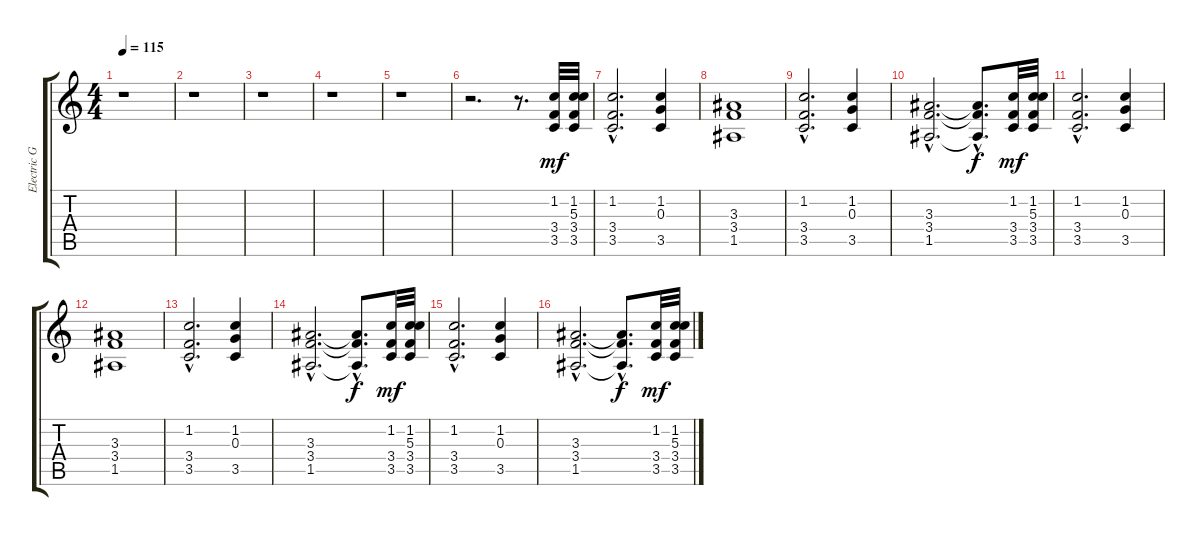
\track ("Electric Guitar III" "Electric G") {instrument distortionguitar}
\staff {score tabs}
\tuning (E4 B3 G3 D3 A2 E2) {hide}
\ts (4 4)
\tempo 115
\clef g2
\ks c
r.1{dy f} |
r.1 |
r.1 |
r.1 |
r.1 |
r.2{d} r.8{d} (1.2 3.4 3.5).32{dy mf volume 14} (1.2 5.3 3.4 3.5).32 |
(1.2{hac} 3.4{hac} 3.5{hac}).2{d} (1.2 0.3 3.5).4 |
(3.3 3.4 1.5).1 |
(1.2{hac} 3.4{hac} 3.5{hac}).2{d} (1.2 0.3 3.5).4 |
(3.3{hac} 3.4{hac} 1.5{hac}).2{d} (3.3{hac t} 3.4{hac t} 1.5{hac t}).8{d dy f} (1.2 3.4 3.5).32{dy mf} (1.2 5.3 3.4 3.5).32 |
(1.2{hac} 3.4{hac} 3.5{hac}).2{d} (1.2 0.3 3.5).4 |
(3.3 3.4 1.5).1 |
(1.2{hac} 3.4{hac} 3.5{hac}).2{d} (1.2 0.3 3.5).4 |
(3.3{hac} 3.4{hac} 1.5{hac}).2{d} (3.3{hac t} 3.4{t} 1.5{hac t}).8{d dy f} (1.2 3.4 3.5).32{dy mf} (1.2 5.3 3.4 3.5).32 |
(1.2{hac} 3.4{hac} 3.5{hac}).2{d} (1.2 0.3 3.5).4 |
(3.3{hac} 3.4{hac} 1.5{hac}).2{d} (3.3{hac t} 3.4{t} 1.5{hac t}).8{d dy f} (1.2 3.4 3.5).32{dy mf} (1.2 5.3 3.4 3.5).32
